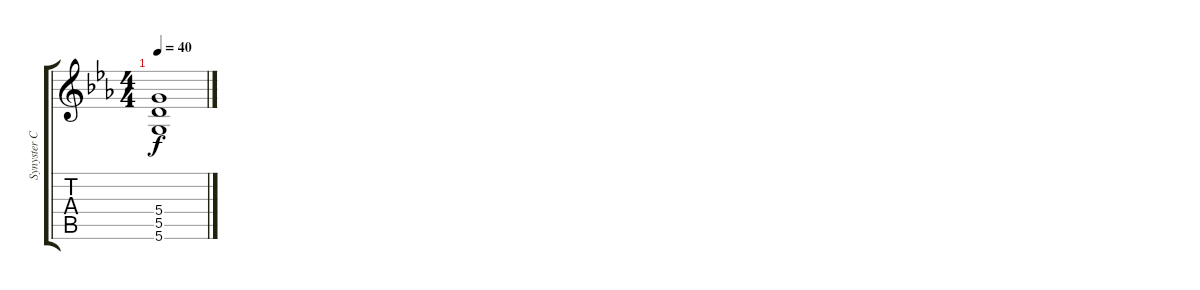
\track ("Synyster Clean" "Synyster C") {instrument electricguitarclean}
\staff {score tabs}
\tuning (E4 B3 G3 D3 A2 D2) {hide}
\ts (4 4)
\tempo 40
\clef g2
\ks eb
(5.4{t} 5.5{t} 5.6{t}).1{dy f}
